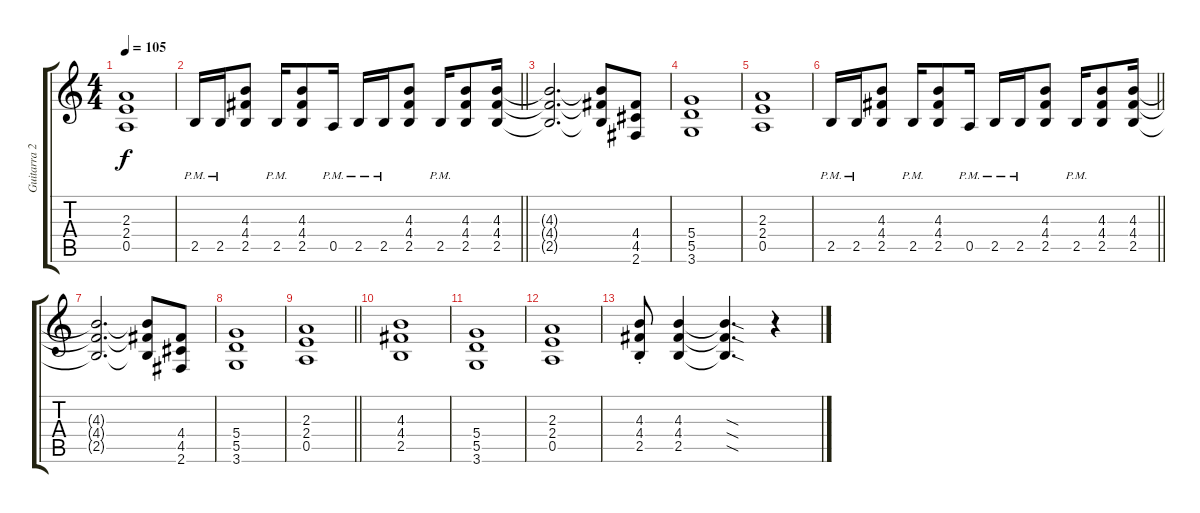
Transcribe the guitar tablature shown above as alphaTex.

\track ("Guitarra 2" "Guitarra 2") {instrument distortionguitar}
\staff {score tabs}
\tuning (E4 B3 G3 D3 A2 E2) {hide}
\ts (4 4)
\tempo 105
\clef g2
\ks c
(2.3 2.4 0.5).1{dy f} |
\barLineRight lightlight
2.5{pm}.16 2.5{pm}.16 (4.3 4.4 2.5).8 2.5{pm}.16 (4.3 4.4 2.5).8 0.5{pm}.16 2.5{pm}.16 2.5{pm}.16 (4.3 4.4 2.5).8 2.5{pm}.16 (4.3 4.4 2.5).8 (4.3 4.4 2.5).16 |
(4.3{t} 4.4{t} 2.5{t}).2{d} (4.3{t} 4.4{t} 2.5{t}).8 (4.4 4.5 2.6).8 |
(5.4 5.5 3.6).1 |
(2.3 2.4 0.5).1 |
\barLineRight lightlight
2.5{pm}.16 2.5{pm}.16 (4.3 4.4 2.5).8 2.5{pm}.16 (4.3 4.4 2.5).8 0.5{pm}.16 2.5{pm}.16 2.5{pm}.16 (4.3 4.4 2.5).8 2.5{pm}.16 (4.3 4.4 2.5).8 (4.3 4.4 2.5).16 |
(4.3{t} 4.4{t} 2.5{t}).2{d} (4.3{t} 4.4{t} 2.5{t}).8 (4.4 4.5 2.6).8 |
(5.4 5.5 3.6).1 |
\barLineRight lightlight
(2.3 2.4 0.5).1 |
(4.3 4.4 2.5).1 |
(5.4 5.5 3.6).1 |
(2.3 2.4 0.5).1 |
(4.3{st} 4.4{st} 2.5{st}).8 (4.3 4.4 2.5).4 (4.3{sod t} 4.4{sod t} 2.5{sod t}).4{d} r.4
